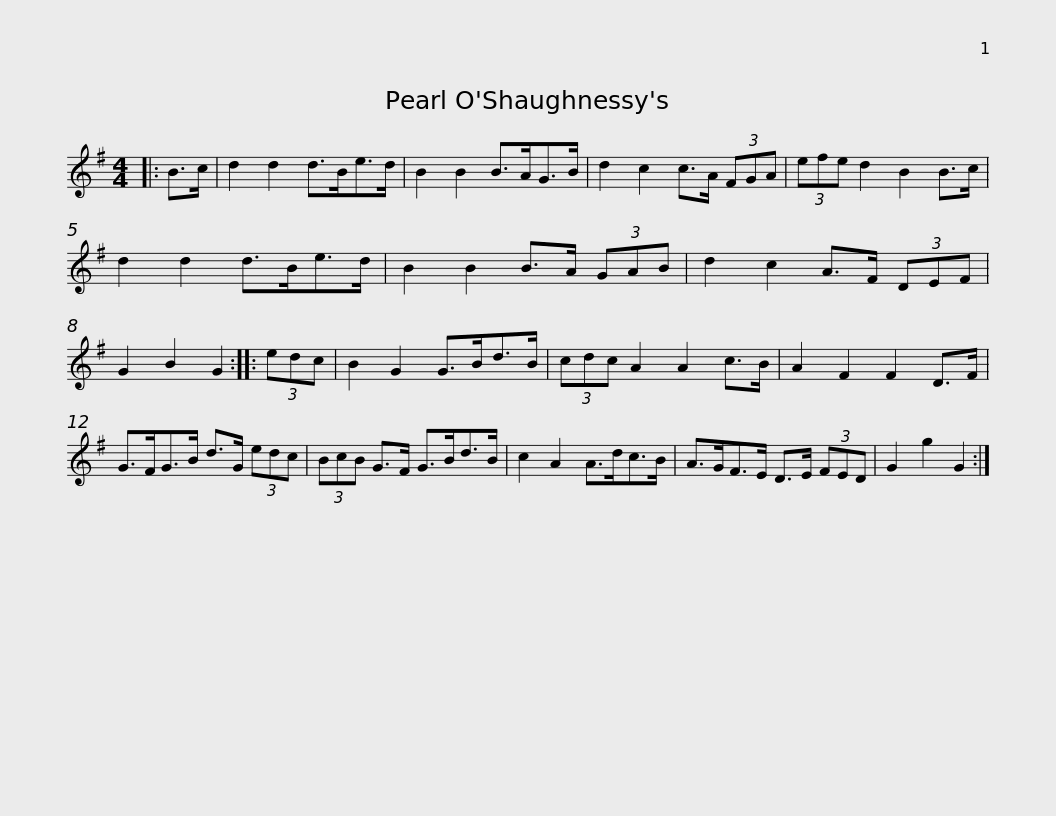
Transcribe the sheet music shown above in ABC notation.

X:1
L:1/8
M:4/4
I:linebreak $
K:G
V:1 treble
V:1
|: B>c | d2 d2 d>Be>d | B2 B2 B>AG>B | d2 c2 c>A (3FGA | (3efe d2 B2 B>c | %5
 d2 d2 d>Be>d |$ B2 B2 B>A (3GAB | d2 c2 A>F (3DEF | G2 B2 G2 :: (3edc | %10
 B2 G2 G>Bd>B | (3cdc A2 A2 c>B | A2 F2 F2 D>F |$ G>FG>B d>G (3edc | (3BcB G>F G>Bd>B | %15
 c2 A2 A>dc>B | A>GF>E D>E (3FED | G2 g2 G2 :| %18
